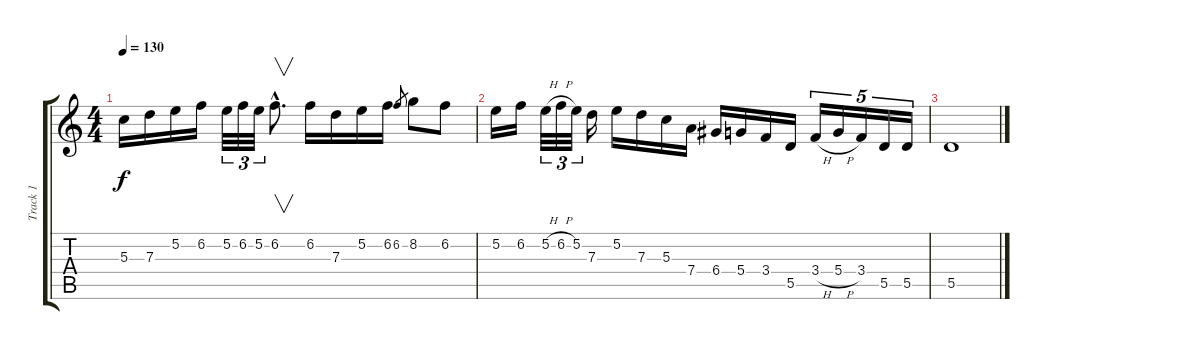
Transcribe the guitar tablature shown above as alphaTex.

\track ("Track 1" "Track 1") {instrument acousticguitarnylon}
\staff {score tabs}
\tuning (E4 B3 G3 D3 A2 E2) {hide}
\ts (4 4)
\tempo 130
\clef g2
\ks c
5.3.16{dy f} 7.3.16 5.2.16 6.2.16 5.2.32{tu (3 2)} 6.2.32{tu (3 2)} 5.2.32{tu (3 2)} 6.2{hac}.8{v d} 6.2.16 7.3.16 5.2.16 6.2.16 6.2.8{gr} 8.2.8 6.2.8 |
5.2.16 6.2.16 5.2{h}.32{tu (3 2)} 6.2{h}.32{tu (3 2)} 5.2.32{tu (3 2)} 7.3.16 5.2.16 7.3.16 5.3.16 7.4.16 6.4.16 5.4.16 3.4.16 5.5.16 3.4{h}.16{tu (5 4)} 5.4{h}.16{tu (5 4)} 3.4.16{tu (5 4)} 5.5.16{tu (5 4)} 5.5.16{tu (5 4)} |
5.5.1
